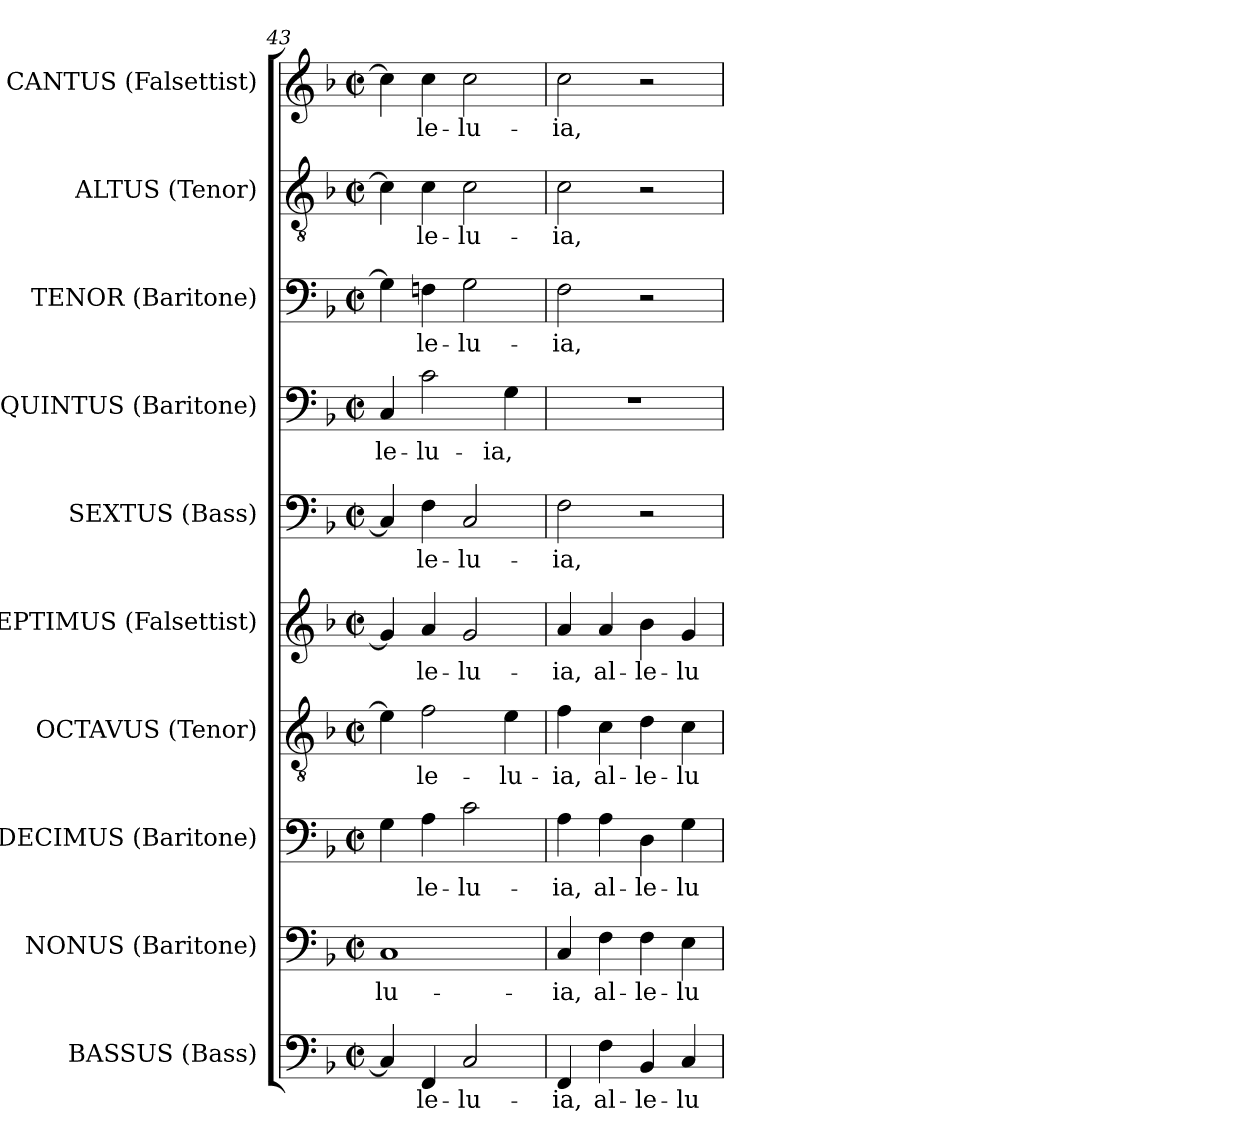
**kern	**text	**kern	**text	**kern	**text	**kern	**text	**kern	**text	**kern	**text	**kern	**text	**kern	**text	**kern	**text	**kern	**text
*part10	*part10	*part9	*part9	*part8	*part8	*part7	*part7	*part6	*part6	*part5	*part5	*part4	*part4	*part3	*part3	*part2	*part2	*part1	*part1
*staff10	*staff10	*staff9	*staff9	*staff8	*staff8	*staff7	*staff7	*staff6	*staff6	*staff5	*staff5	*staff4	*staff4	*staff3	*staff3	*staff2	*staff2	*staff1	*staff1
*I"BASSUS (Bass)	*	*I"NONUS (Baritone)	*	*I"DECIMUS (Baritone)	*	*I"OCTAVUS (Tenor)	*	*I"SEPTIMUS (Falsettist)	*	*I"SEXTUS (Bass)	*	*I"QUINTUS (Baritone)	*	*I"TENOR (Baritone)	*	*I"ALTUS (Tenor)	*	*I"CANTUS (Falsettist)	*
*I'B.	*	*I'Bar.	*	*I'Bar.	*	*I'T.	*	*I'A.	*	*I'B.	*	*I'Bar.	*	*I'Bar.	*	*I'T.	*	*I'A.	*
*clefF4	*	*clefF4	*	*clefF4	*	*clefGv2	*	*clefG2	*	*clefF4	*	*clefF4	*	*clefF4	*	*clefGv2	*	*clefG2	*
*	*	*	*	*	*	*ITrd7c12	*	*	*	*	*	*	*	*	*	*ITrd7c12	*	*	*
*k[b-]	*	*k[b-]	*	*k[b-]	*	*k[b-]	*	*k[b-]	*	*k[b-]	*	*k[b-]	*	*k[b-]	*	*k[b-]	*	*k[b-]	*
*F:	*	*F:	*	*F:	*	*F:	*	*F:	*	*F:	*	*F:	*	*F:	*	*F:	*	*F:	*
*M2/2	*	*M2/2	*	*M2/2	*	*M2/2	*	*M2/2	*	*M2/2	*	*M2/2	*	*M2/2	*	*M2/2	*	*M2/2	*
*met(c|)	*	*met(c|)	*	*met(c|)	*	*met(c|)	*	*met(c|)	*	*met(c|)	*	*met(c|)	*	*met(c|)	*	*met(c|)	*	*met(c|)	*
=43	=43	=43	=43	=43	=43	=43	=43	=43	=43	=43	=43	=43	=43	=43	=43	=43	=43	=43	=43
!	!	!	!LO:LY:b:color=#000000	!	!	!	!	!	!	!	!	!	!	!	!	!	!	!	!
!	!	!	!	!	!	!	!	!	!	!	!	!	!LO:LY:b:color=#000000	!	!	!	!	!	!
4Ci/]	.	1Ci	-lu-	4Gi\	.	4Ei\]	.	4gi/]	.	4Ci/]	.	4Ci/	-le-	4Gi\]	.	4Ci\]	.	4cci\]	.
!	!LO:LY:b:color=#000000	!	!	!	!	!	!	!	!	!	!	!	!	!	!	!	!	!	!
!	!	!	!	!	!LO:LY:b:color=#000000	!	!	!	!	!	!	!	!	!	!	!	!	!	!
!	!	!	!	!	!	!	!LO:LY:b:color=#000000	!	!	!	!	!	!	!	!	!	!	!	!
!	!	!	!	!	!	!	!	!	!LO:LY:b:color=#000000	!	!	!	!	!	!	!	!	!	!
!	!	!	!	!	!	!	!	!	!	!	!LO:LY:b:color=#000000	!	!	!	!	!	!	!	!
!	!	!	!	!	!	!	!	!	!	!	!	!	!LO:LY:b:color=#000000	!	!	!	!	!	!
!	!	!	!	!	!	!	!	!	!	!	!	!	!	!	!LO:LY:b:color=#000000	!	!	!	!
!	!	!	!	!	!	!	!	!	!	!	!	!	!	!	!	!	!LO:LY:b:color=#000000	!	!
!	!	!	!	!	!	!	!	!	!	!	!	!	!	!	!	!	!	!	!LO:LY:b:color=#000000
4FFi/	-le-	.	.	4Ai\	-le-	2Fi\	-le-	4ai/	-le-	4Fi\	-le-	2ci\	-lu-	4Fni\	-le-	4Ci\	-le-	4cci\	-le-
!	!LO:LY:b:color=#000000	!	!	!	!	!	!	!	!	!	!	!	!	!	!	!	!	!	!
!	!	!	!	!	!LO:LY:b:color=#000000	!	!	!	!	!	!	!	!	!	!	!	!	!	!
!	!	!	!	!	!	!	!	!	!LO:LY:b:color=#000000	!	!	!	!	!	!	!	!	!	!
!	!	!	!	!	!	!	!	!	!	!	!LO:LY:b:color=#000000	!	!	!	!	!	!	!	!
!	!	!	!	!	!	!	!	!	!	!	!	!	!	!	!LO:LY:b:color=#000000	!	!	!	!
!	!	!	!	!	!	!	!	!	!	!	!	!	!	!	!	!	!LO:LY:b:color=#000000	!	!
!	!	!	!	!	!	!	!	!	!	!	!	!	!	!	!	!	!	!	!LO:LY:b:color=#000000
2Ci/	-lu-	.	.	2ci\	-lu-	.	.	2gi/	-lu-	2Ci/	-lu-	.	.	2Gi\	-lu-	2Ci\	-lu-	2cci\	-lu-
!	!	!	!	!	!	!	!LO:LY:b:color=#000000	!	!	!	!	!	!	!	!	!	!	!	!
!	!	!	!	!	!	!	!	!	!	!	!	!	!LO:LY:b:color=#000000	!	!	!	!	!	!
.	.	.	.	.	.	4Ei\	-lu-	.	.	.	.	4Gi\	-ia,	.	.	.	.	.	.
=44	=44	=44	=44	=44	=44	=44	=44	=44	=44	=44	=44	=44	=44	=44	=44	=44	=44	=44	=44
!	!LO:LY:b:color=#000000	!	!	!	!	!	!	!	!	!	!	!	!	!	!	!	!	!	!
!	!	!	!LO:LY:b:color=#000000	!	!	!	!	!	!	!	!	!	!	!	!	!	!	!	!
!	!	!	!	!	!LO:LY:b:color=#000000	!	!	!	!	!	!	!	!	!	!	!	!	!	!
!	!	!	!	!	!	!	!LO:LY:b:color=#000000	!	!	!	!	!	!	!	!	!	!	!	!
!	!	!	!	!	!	!	!	!	!LO:LY:b:color=#000000	!	!	!	!	!	!	!	!	!	!
!	!	!	!	!	!	!	!	!	!	!	!LO:LY:b:color=#000000	!	!	!	!	!	!	!	!
!	!	!	!	!	!	!	!	!	!	!	!	!	!	!	!LO:LY:b:color=#000000	!	!	!	!
!	!	!	!	!	!	!	!	!	!	!	!	!	!	!	!	!	!LO:LY:b:color=#000000	!	!
!	!	!	!	!	!	!	!	!	!	!	!	!	!	!	!	!	!	!	!LO:LY:b:color=#000000
4FFi/	-ia,	4Ci/	-ia,	4Ai\	-ia,	4Fi\	-ia,	4ai/	-ia,	2Fi\	-ia,	1r	.	2Fi\	-ia,	2Ci\	-ia,	2cci\	-ia,
!	!LO:LY:b:color=#000000	!	!	!	!	!	!	!	!	!	!	!	!	!	!	!	!	!	!
!	!	!	!LO:LY:b:color=#000000	!	!	!	!	!	!	!	!	!	!	!	!	!	!	!	!
!	!	!	!	!	!LO:LY:b:color=#000000	!	!	!	!	!	!	!	!	!	!	!	!	!	!
!	!	!	!	!	!	!	!LO:LY:b:color=#000000	!	!	!	!	!	!	!	!	!	!	!	!
!	!	!	!	!	!	!	!	!	!LO:LY:b:color=#000000	!	!	!	!	!	!	!	!	!	!
4Fi\	al-	4Fi\	al-	4Ai\	al-	4Ci\	al-	4ai/	al-	.	.	.	.	.	.	.	.	.	.
!	!LO:LY:b:color=#000000	!	!	!	!	!	!	!	!	!	!	!	!	!	!	!	!	!	!
!	!	!	!LO:LY:b:color=#000000	!	!	!	!	!	!	!	!	!	!	!	!	!	!	!	!
!	!	!	!	!	!LO:LY:b:color=#000000	!	!	!	!	!	!	!	!	!	!	!	!	!	!
!	!	!	!	!	!	!	!LO:LY:b:color=#000000	!	!	!	!	!	!	!	!	!	!	!	!
!	!	!	!	!	!	!	!	!	!LO:LY:b:color=#000000	!	!	!	!	!	!	!	!	!	!
4BB-i/	-le-	4Fi\	-le-	4Di\	-le-	4Di\	-le-	4b-i\	-le-	2r	.	.	.	2r	.	2r	.	2r	.
!	!LO:LY:b:color=#000000	!	!	!	!	!	!	!	!	!	!	!	!	!	!	!	!	!	!
!	!	!	!LO:LY:b:color=#000000	!	!	!	!	!	!	!	!	!	!	!	!	!	!	!	!
!	!	!	!	!	!LO:LY:b:color=#000000	!	!	!	!	!	!	!	!	!	!	!	!	!	!
!	!	!	!	!	!	!	!LO:LY:b:color=#000000	!	!	!	!	!	!	!	!	!	!	!	!
!	!	!	!	!	!	!	!	!	!LO:LY:b:color=#000000	!	!	!	!	!	!	!	!	!	!
4Ci/	-lu-	4Ei\	-lu-	4Gi\	-lu-	4Ci\	-lu-	4gi/	-lu-	.	.	.	.	.	.	.	.	.	.
=	=	=	=	=	=	=	=	=	=	=	=	=	=	=	=	=	=	=	=
*-	*-	*-	*-	*-	*-	*-	*-	*-	*-	*-	*-	*-	*-	*-	*-	*-	*-	*-	*-
